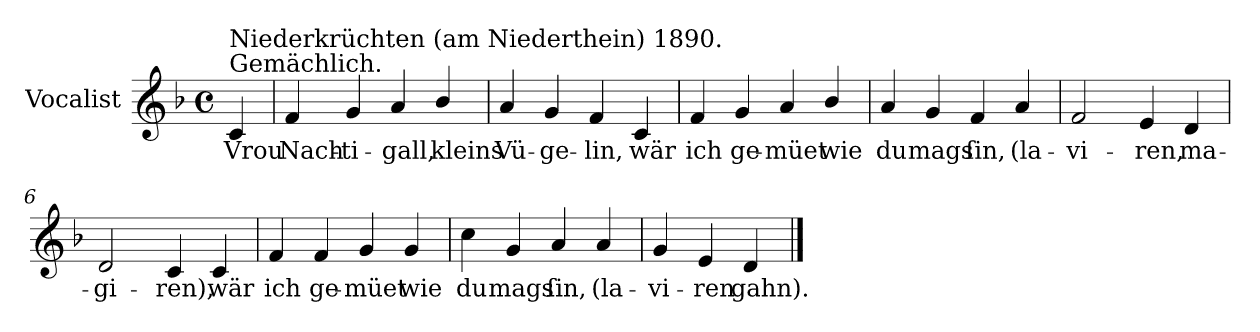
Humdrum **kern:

**kern	**text
*part1	*part1
*staff1	*staff1
*I"Vocalist	*
*k[b-]	*
*F:	*
*M4/4	*
*met(c)	*
=	=
!LO:TX:a:t=Gemächlich.	!
!LO:TX:a:t=Niederkrüchten (am Niederthein) 1890.	!
4c	Vrou
=1	=1
4f	Nach-
4g	-ti-
4a	-gall,
4b-/	kleins
=2	=2
4a	Vü-
4g	-ge-
4f	-lin,
4c	wär
=3	=3
4f	ich
4g	ge-
4a	-müet
4b-/	wie
=4	=4
4a	du
4g	mags
4f	ſin,
4a	(la-
=5	=5
2f	-vi-
4e	-ren,
4d	ma-
=6	=6
2d	-gi-
4c	-ren),
4c	wär
=7	=7
4f	ich
4f	ge-
4g	-müet
4g	wie
=8	=8
4cc	du
4g	mags
4a	ſin,
4a	(la-
=9	=9
4g	-vi-
4e	-ren
4d	gahn).
==	==
*-	*-
